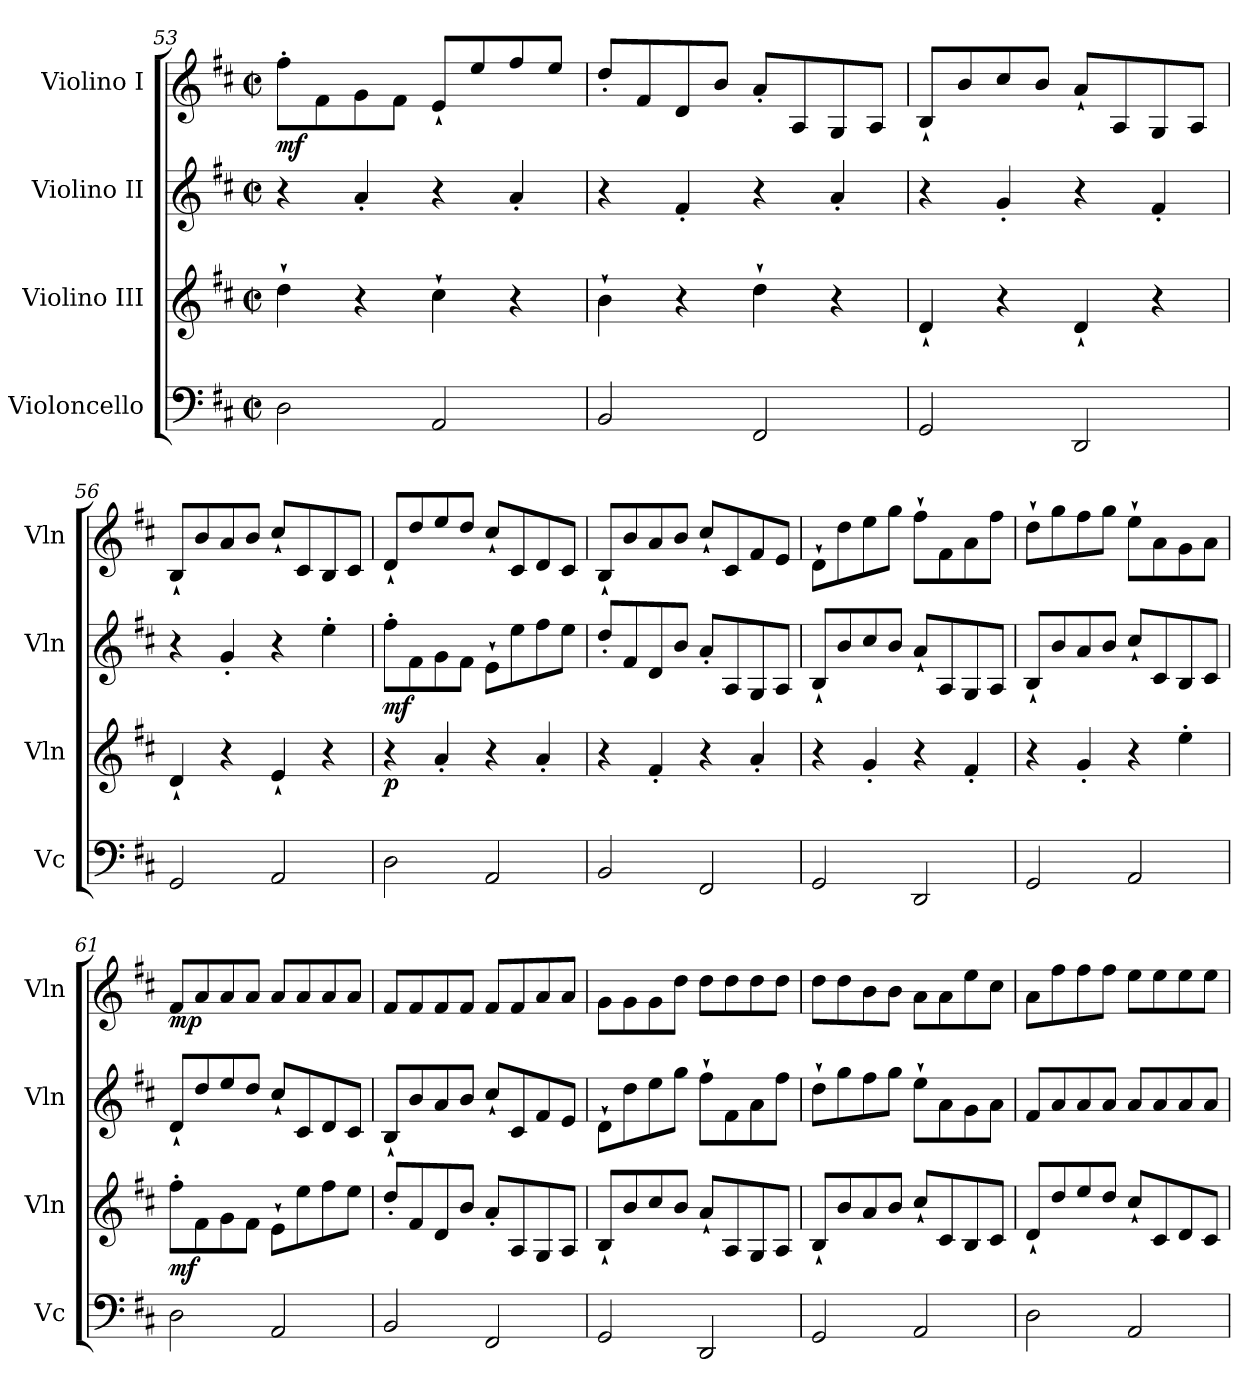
**kern	**kern	**dynam	**kern	**dynam	**kern	**dynam
*part4	*part3	*part3	*part2	*part2	*part1	*part1
*staff4	*staff3	*staff3	*staff2	*staff2	*staff1	*staff1
*I"Violoncello	*I"Violino III	*	*I"Violino II	*	*I"Violino I	*
*I'Vc	*I'Vln	*	*I'Vln	*	*I'Vln	*
*clefF4	*clefG2	*	*clefG2	*	*clefG2	*
*k[f#c#]	*k[f#c#]	*	*k[f#c#]	*	*k[f#c#]	*
*M4/4	*M4/4	*	*M4/4	*	*M4/4	*
*met(c|)	*met(c|)	*	*met(c|)	*	*met(c|)	*
=53	=53	=53	=53	=53	=53	=53
!	!	!	!	!	!	!LO:DY:b
2D\	4dd`\	.	4r	.	8ff#'\L	mf
.	.	.	.	.	8f#\	.
.	4r	.	4a'/	.	8g\	.
.	.	.	.	.	8f#\J	.
2AA/	4cc#`\	.	4r	.	8e`/L	.
.	.	.	.	.	8ee/	.
.	4r	.	4a'/	.	8ff#/	.
.	.	.	.	.	8ee/J	.
=54	=54	=54	=54	=54	=54	=54
2BB/	4b`\	.	4r	.	8dd'/L	.
.	.	.	.	.	8f#/	.
.	4r	.	4f#'/	.	8d/	.
.	.	.	.	.	8b/J	.
2FF#/	4dd`\	.	4r	.	8a'/L	.
.	.	.	.	.	8A/	.
.	4r	.	4a'/	.	8G/	.
.	.	.	.	.	8A/J	.
=55	=55	=55	=55	=55	=55	=55
2GG/	4d`/	.	4r	.	8B`/L	.
.	.	.	.	.	8b/	.
.	4r	.	4g'/	.	8cc#/	.
.	.	.	.	.	8b/J	.
2DD/	4d`/	.	4r	.	8a`/L	.
.	.	.	.	.	8A/	.
.	4r	.	4f#'/	.	8G/	.
.	.	.	.	.	8A/J	.
=56	=56	=56	=56	=56	=56	=56
2GG/	4d`/	.	4r	.	8B`/L	.
.	.	.	.	.	8b/	.
.	4r	.	4g'/	.	8a/	.
.	.	.	.	.	8b/J	.
2AA/	4e`/	.	4r	.	8cc#`/L	.
.	.	.	.	.	8c#/	.
.	4r	.	4ee'\	.	8B/	.
.	.	.	.	.	8c#/J	.
!!LO:PB:g=z
=57	=57	=57	=57	=57	=57	=57
!	!	!LO:DY:b	!	!LO:DY:b	!	!
2D\	4r	p	8ff#'\L	mf	8d`/L	.
.	.	.	8f#\	.	8dd/	.
.	4a'/	.	8g\	.	8ee/	.
.	.	.	8f#\J	.	8dd/J	.
2AA/	4r	.	8e`\L	.	8cc#`/L	.
.	.	.	8ee\	.	8c#/	.
.	4a'/	.	8ff#\	.	8d/	.
.	.	.	8ee\J	.	8c#/J	.
=58	=58	=58	=58	=58	=58	=58
2BB/	4r	.	8dd'/L	.	8B`/L	.
.	.	.	8f#/	.	8b/	.
.	4f#'/	.	8d/	.	8a/	.
.	.	.	8b/J	.	8b/J	.
2FF#/	4r	.	8a'/L	.	8cc#`/L	.
.	.	.	8A/	.	8c#/	.
.	4a'/	.	8G/	.	8f#/	.
.	.	.	8A/J	.	8e/J	.
=59	=59	=59	=59	=59	=59	=59
2GG/	4r	.	8B`/L	.	8d`\L	.
.	.	.	8b/	.	8dd\	.
.	4g'/	.	8cc#/	.	8ee\	.
.	.	.	8b/J	.	8gg\J	.
2DD/	4r	.	8a`/L	.	8ff#`\L	.
.	.	.	8A/	.	8f#\	.
.	4f#'/	.	8G/	.	8a\	.
.	.	.	8A/J	.	8ff#\J	.
=60	=60	=60	=60	=60	=60	=60
2GG/	4r	.	8B`/L	.	8dd`\L	.
.	.	.	8b/	.	8gg\	.
.	4g'/	.	8a/	.	8ff#\	.
.	.	.	8b/J	.	8gg\J	.
2AA/	4r	.	8cc#`/L	.	8ee`\L	.
.	.	.	8c#/	.	8a\	.
.	4ee'\	.	8B/	.	8g\	.
.	.	.	8c#/J	.	8a\J	.
=61	=61	=61	=61	=61	=61	=61
!	!	!LO:DY:b	!	!	!	!LO:DY:b
2D\	8ff#'\L	mf	8d`/L	.	8f#/L	mp
.	8f#\	.	8dd/	.	8a/	.
.	8g\	.	8ee/	.	8a/	.
.	8f#\J	.	8dd/J	.	8a/J	.
2AA/	8e`\L	.	8cc#`/L	.	8a/L	.
.	8ee\	.	8c#/	.	8a/	.
.	8ff#\	.	8d/	.	8a/	.
.	8ee\J	.	8c#/J	.	8a/J	.
!!LO:LB:g=z
=62	=62	=62	=62	=62	=62	=62
2BB/	8dd'/L	.	8B`/L	.	8f#/L	.
.	8f#/	.	8b/	.	8f#/	.
.	8d/	.	8a/	.	8f#/	.
.	8b/J	.	8b/J	.	8f#/J	.
2FF#/	8a'/L	.	8cc#`/L	.	8f#/L	.
.	8A/	.	8c#/	.	8f#/	.
.	8G/	.	8f#/	.	8a/	.
.	8A/J	.	8e/J	.	8a/J	.
=63	=63	=63	=63	=63	=63	=63
2GG/	8B`/L	.	8d`\L	.	8g\L	.
.	8b/	.	8dd\	.	8g\	.
.	8cc#/	.	8ee\	.	8g\	.
.	8b/J	.	8gg\J	.	8dd\J	.
2DD/	8a`/L	.	8ff#`\L	.	8dd\L	.
.	8A/	.	8f#\	.	8dd\	.
.	8G/	.	8a\	.	8dd\	.
.	8A/J	.	8ff#\J	.	8dd\J	.
=64	=64	=64	=64	=64	=64	=64
2GG/	8B`/L	.	8dd`\L	.	8dd\L	.
.	8b/	.	8gg\	.	8dd\	.
.	8a/	.	8ff#\	.	8b\	.
.	8b/J	.	8gg\J	.	8b\J	.
2AA/	8cc#`/L	.	8ee`\L	.	8a\L	.
.	8c#/	.	8a\	.	8a\	.
.	8B/	.	8g\	.	8ee\	.
.	8c#/J	.	8a\J	.	8cc#\J	.
=65	=65	=65	=65	=65	=65	=65
!	!	!	!	!LO:DY:b	!	!
2D\	8d`/L	.	8f#/L	other-dynamics	8a\L	.
.	8dd/	.	8a/	.	8ff#\	.
.	8ee/	.	8a/	.	8ff#\	.
.	8dd/J	.	8a/J	.	8ff#\J	.
2AA/	8cc#`/L	.	8a/L	.	8ee\L	.
.	8c#/	.	8a/	.	8ee\	.
.	8d/	.	8a/	.	8ee\	.
.	8c#/J	.	8a/J	.	8ee\J	.
=	=	=	=	=	=	=
*-	*-	*-	*-	*-	*-	*-
